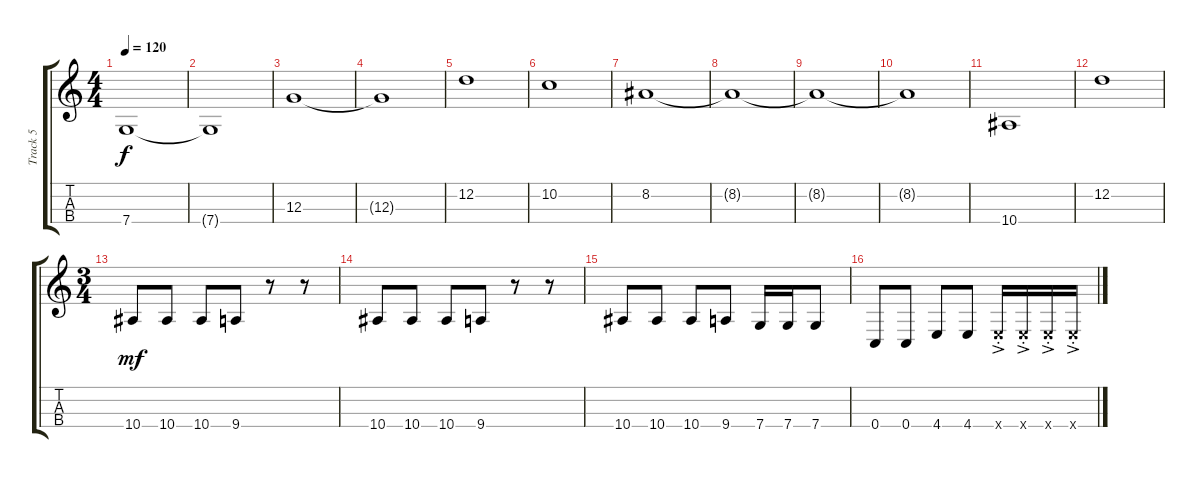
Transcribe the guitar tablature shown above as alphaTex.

\track ("Track 5" "Track 5") {instrument electricbassfinger}
\staff {score tabs}
\tuning (A3 D3 G2 C2) {hide}
\ts (4 4)
\tempo 120
\clef g2
\ks c
7.4.1{dy f instrument electricbassfinger} |
7.4{t}.1 |
12.3.1 |
12.3{t}.1 |
12.2.1 |
10.2.1 |
8.2.1 |
8.2{t}.1 |
8.2{t}.1 |
8.2{t}.1 |
10.4.1 |
12.2.1 |
\ts (3 4)
10.4.8{dy mf} 10.4.8 10.4.8 9.4.8 r.8 r.8 |
10.4.8 10.4.8 10.4.8 9.4.8 r.8 r.8 |
10.4.8 10.4.8 10.4.8 9.4.8 7.4.16 7.4.16 7.4.8 |
0.4.8 0.4.8 4.4.8 4.4.8 4.4{ac st x}.16 4.4{ac st x}.16 4.4{ac st x}.16 4.4{ac st x}.16
